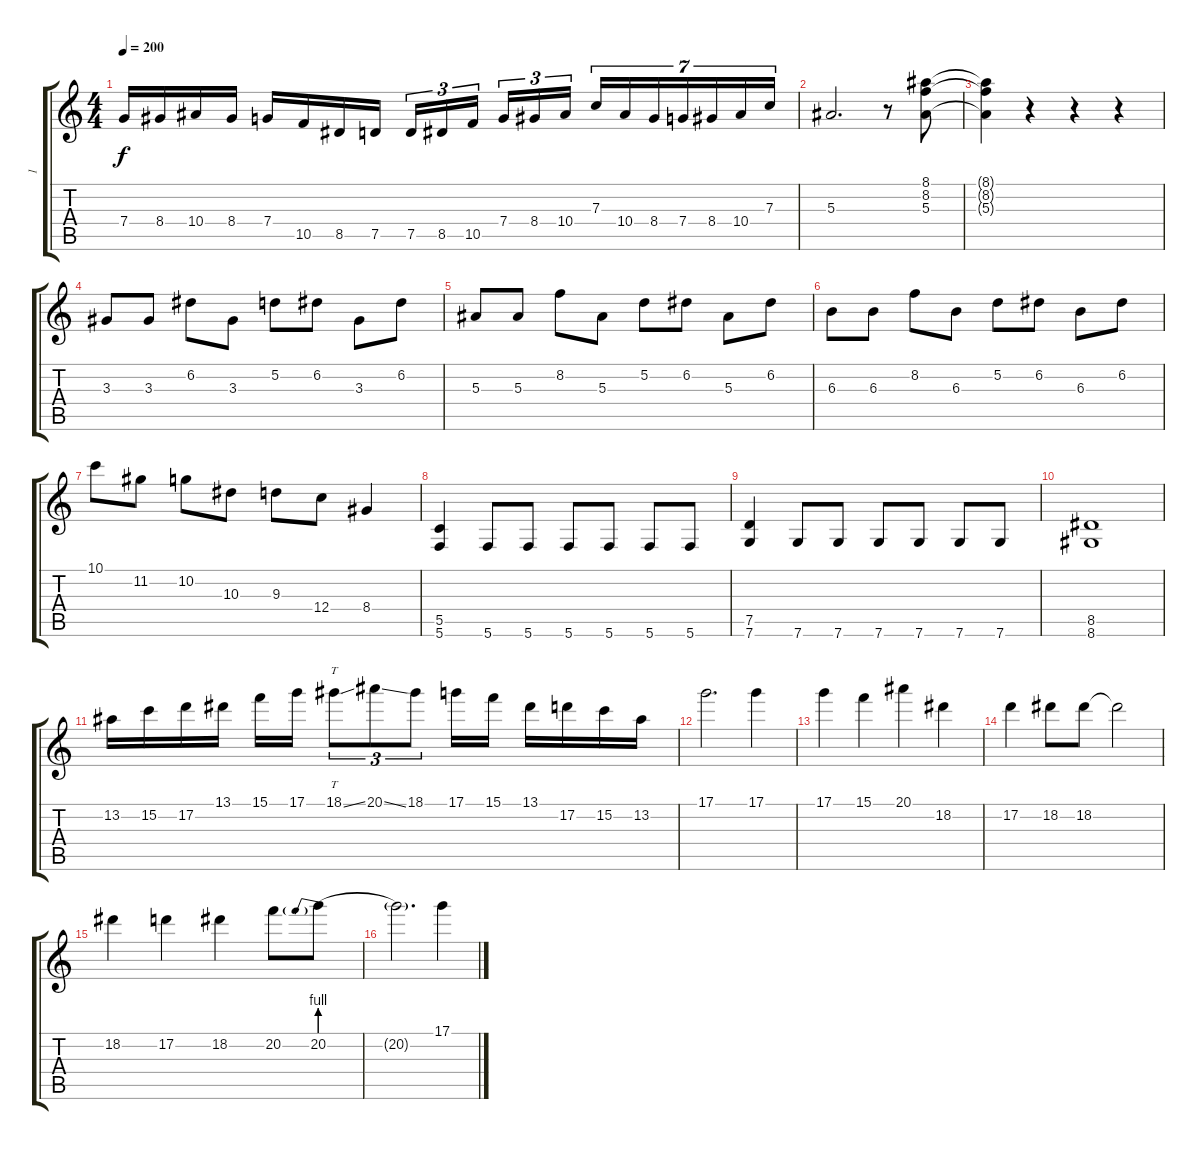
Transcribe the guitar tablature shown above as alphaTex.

\track ("1" "1") {instrument acousticguitarsteel}
\staff {score tabs}
\tuning (D4 A3 F3 C3 G2 C2) {hide}
\ts (4 4)
\tempo 200
\clef g2
\ks c
7.4.16{dy f} 8.4.16 10.4.16 8.4.16 7.4.16 10.5.16 8.5.16 7.5.16 7.5.16{tu (3 2)} 8.5.16{tu (3 2)} 10.5.16{tu (3 2)} 7.4.16{tu (3 2)} 8.4.16{tu (3 2)} 10.4.16{tu (3 2)} 7.3.16{tu (7 4)} 10.4.16{tu (7 4)} 8.4.16{tu (7 4)} 7.4.16{tu (7 4)} 8.4.16{tu (7 4)} 10.4.16{tu (7 4)} 7.3.16{tu (7 4)} |
5.3.2{d} r.8 (8.1 8.2 5.3).8 |
(8.1{t} 8.2{t} 5.3{t}).4 r.4 r.4 r.4 |
3.3.8 3.3.8 6.2.8 3.3.8 5.2.8 6.2.8 3.3.8 6.2.8 |
5.3.8 5.3.8 8.2.8 5.3.8 5.2.8 6.2.8 5.3.8 6.2.8 |
6.3.8 6.3.8 8.2.8 6.3.8 5.2.8 6.2.8 6.3.8 6.2.8 |
10.1.8 11.2.8 10.2.8 10.3.8 9.3.8 12.4.8 8.4.4 |
(5.5 5.6).4 5.6.8 5.6.8 5.6.8 5.6.8 5.6.8 5.6.8 |
(7.5 7.6).4 7.6.8 7.6.8 7.6.8 7.6.8 7.6.8 7.6.8 |
(8.5 8.6).1 |
13.2.16 15.2.16 17.2.16 13.1.16 15.1.16 17.1.16 18.1{ss}.8{tt tu (3 2)} 20.1{ss}.8{tu (3 2)} 18.1.8{tu (3 2)} 17.1.16 15.1.16 13.1.16 17.2.16 15.2.16 13.2.16 |
17.1.2{d} 17.1.4 |
17.1.4 15.1.4 20.1.4 18.2.4 |
17.2.4 18.2.8 18.2.8 18.2{t}.2 |
18.2.4 17.2.4 18.2.4 20.2.8 20.2{be (prebend 0 4 60 4)}.8 |
20.2{t}.2{d} 17.1.4
